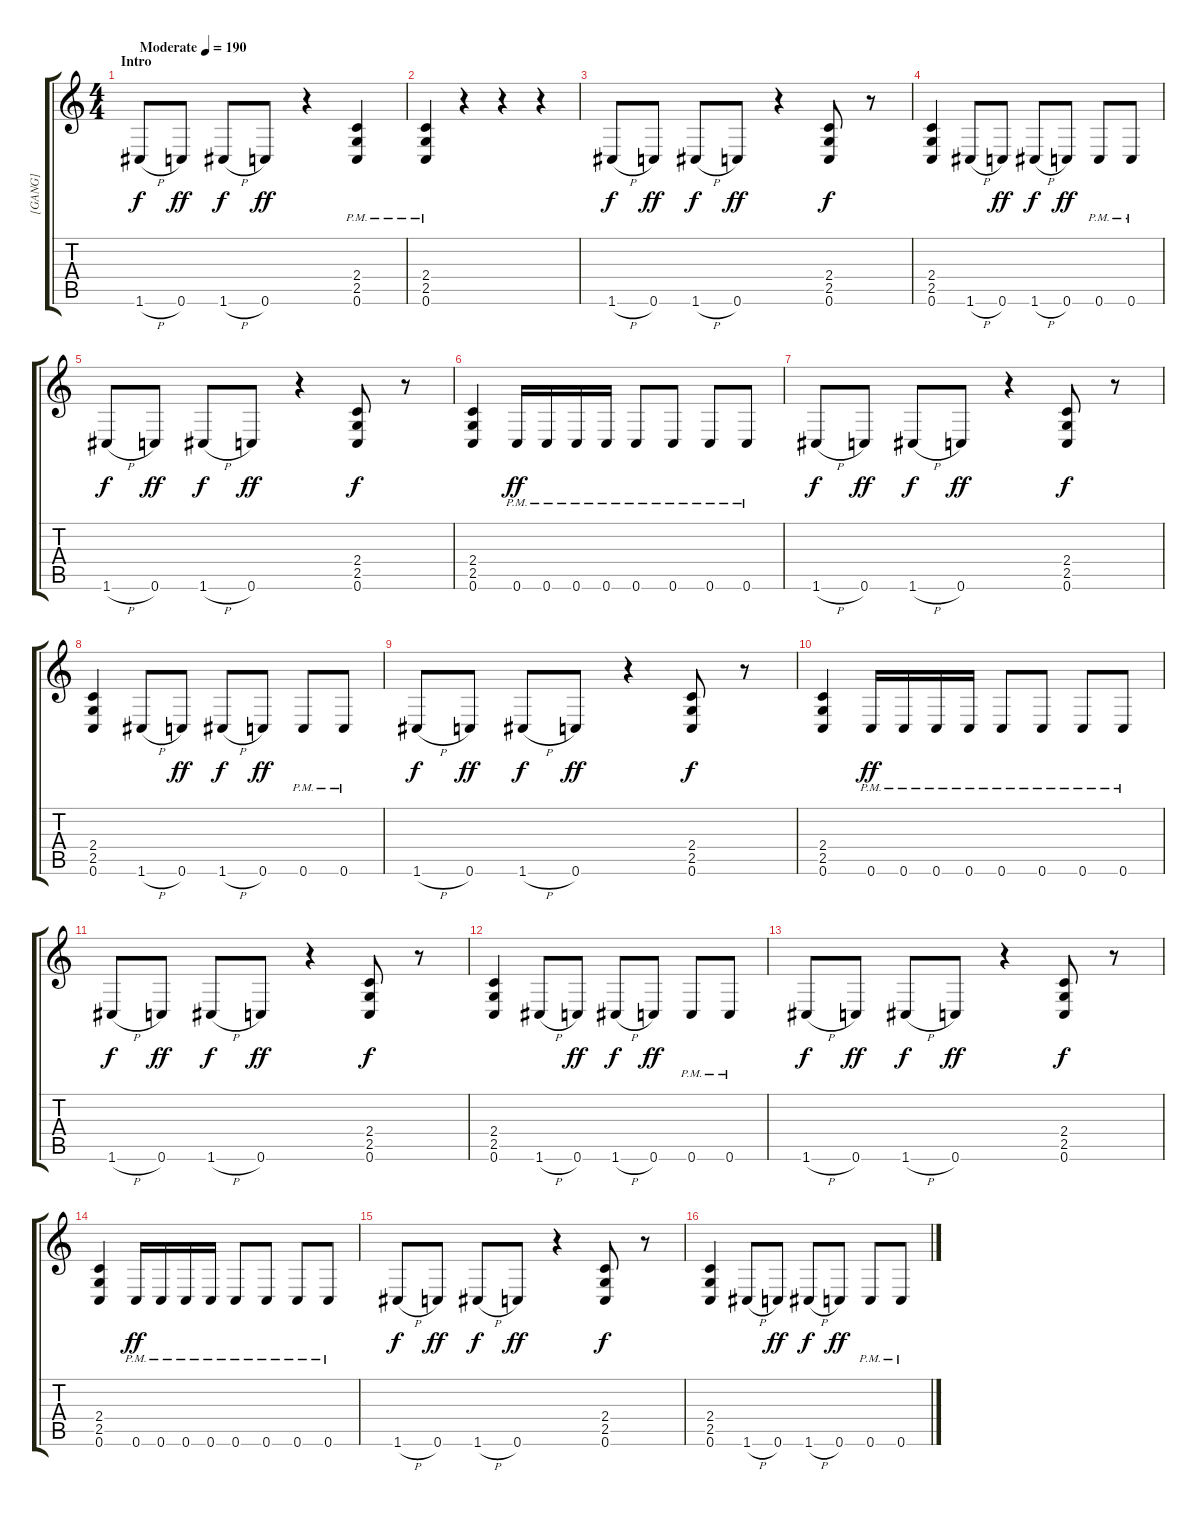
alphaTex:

\track ("[GANG]" "[GANG]") {instrument distortionguitar}
\staff {score tabs}
\tuning (C4 G3 Eb3 Bb2 F2 C2) {hide}
\ts (4 4)
\section ("" "Intro")
\tempo (190 "Moderate")
\clef g2
\ks c
1.6{h}.8{dy f instrument distortionguitar} 0.6.8{dy ff} 1.6{h}.8{dy f} 0.6.8{dy ff} r.4 (2.4{pm} 2.5{pm} 0.6{pm}).4 |
(2.4{pm} 2.5{pm} 0.6{pm}).4 r.4 r.4 r.4 |
1.6{h}.8{dy f} 0.6.8{dy ff} 1.6{h}.8{dy f} 0.6.8{dy ff} r.4 (2.4 2.5 0.6).8{dy f} r.8 |
(2.4 2.5 0.6).4 1.6{h}.8 0.6.8{dy ff} 1.6{h}.8{dy f} 0.6.8{dy ff} 0.6{pm}.8 0.6{pm}.8 |
1.6{h}.8{dy f} 0.6.8{dy ff} 1.6{h}.8{dy f} 0.6.8{dy ff} r.4 (2.4 2.5 0.6).8{dy f} r.8 |
(2.4 2.5 0.6).4 0.6{pm}.16{dy ff} 0.6{pm}.16 0.6{pm}.16 0.6{pm}.16 0.6{pm}.8 0.6{pm}.8 0.6{pm}.8 0.6{pm}.8 |
1.6{h}.8{dy f} 0.6.8{dy ff} 1.6{h}.8{dy f} 0.6.8{dy ff} r.4 (2.4 2.5 0.6).8{dy f} r.8 |
(2.4 2.5 0.6).4 1.6{h}.8 0.6.8{dy ff} 1.6{h}.8{dy f} 0.6.8{dy ff} 0.6{pm}.8 0.6{pm}.8 |
1.6{h}.8{dy f} 0.6.8{dy ff} 1.6{h}.8{dy f} 0.6.8{dy ff} r.4 (2.4 2.5 0.6).8{dy f} r.8 |
(2.4 2.5 0.6).4 0.6{pm}.16{dy ff} 0.6{pm}.16 0.6{pm}.16 0.6{pm}.16 0.6{pm}.8 0.6{pm}.8 0.6{pm}.8 0.6{pm}.8 |
1.6{h}.8{dy f} 0.6.8{dy ff} 1.6{h}.8{dy f} 0.6.8{dy ff} r.4 (2.4 2.5 0.6).8{dy f} r.8 |
(2.4 2.5 0.6).4 1.6{h}.8 0.6.8{dy ff} 1.6{h}.8{dy f} 0.6.8{dy ff} 0.6{pm}.8 0.6{pm}.8 |
1.6{h}.8{dy f} 0.6.8{dy ff} 1.6{h}.8{dy f} 0.6.8{dy ff} r.4 (2.4 2.5 0.6).8{dy f} r.8 |
(2.4 2.5 0.6).4 0.6{pm}.16{dy ff} 0.6{pm}.16 0.6{pm}.16 0.6{pm}.16 0.6{pm}.8 0.6{pm}.8 0.6{pm}.8 0.6{pm}.8 |
1.6{h}.8{dy f} 0.6.8{dy ff} 1.6{h}.8{dy f} 0.6.8{dy ff} r.4 (2.4 2.5 0.6).8{dy f} r.8 |
(2.4 2.5 0.6).4 1.6{h}.8 0.6.8{dy ff} 1.6{h}.8{dy f} 0.6.8{dy ff} 0.6{pm}.8 0.6{pm}.8
